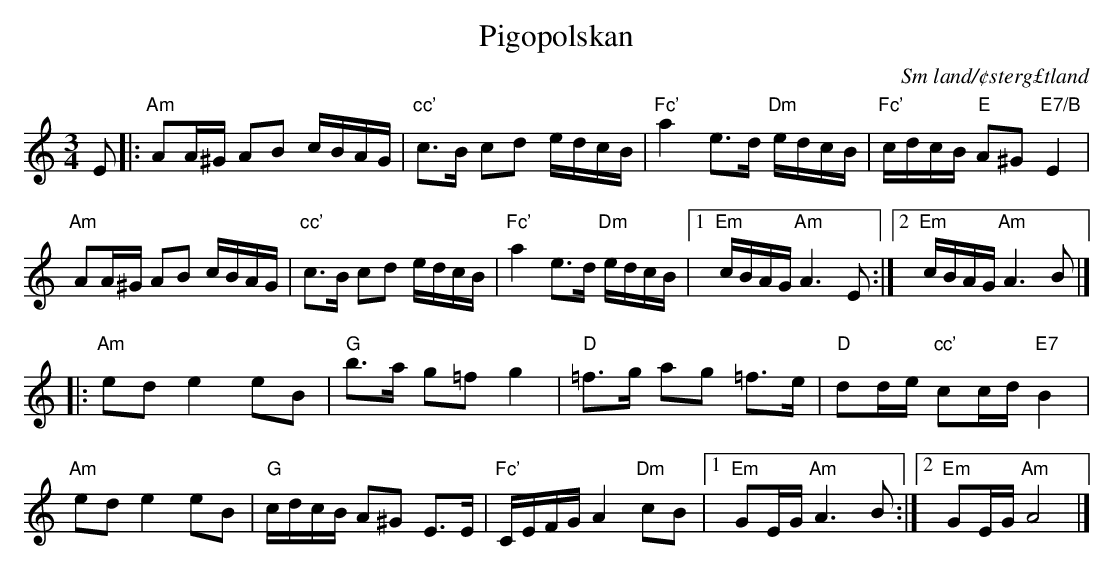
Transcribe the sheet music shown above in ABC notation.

X:1
T:Pigopolskan
O:Sm land/¢sterg£tland
M:3/4
L:1/8
K:Am
E|:"Am" AA/2^G/2 AB c/2B/2A/2G/2|"cc'" c3/2B/2 cd e/2d/2c/2B/2|"Fc'" a2 e3/2d/2 "Dm"e/2d/2c/2B/2 | "Fc'"c/2d/2c/2B/2 "E"A^G "E7/B"E2|
"Am" AA/2^G/2 AB c/2B/2A/2G/2|"cc'" c3/2B/2 cd e/2d/2c/2B/2|"Fc'" a2 e3/2d/2 "Dm"e/2d/2c/2B/2|[1 "Em" c/2B/2A/2G/2 "Am" A3 E:|[2 "Em" c/2B/2A/2G/2 "Am" A3 B|]
|:"Am" ed e2 eB|"G" b3/2a/2 g=f g2|"D" =f3/2g/2 ag =f3/2e/2|"D" dd/2e/2 "cc'" cc/2d/2 "E7" B2|
"Am" ed e2 eB|"G" c/2d/2c/2B/2 A^G E3/2E/2|"Fc'" C/2E/2F/2G/2 A2 "Dm"cB|[1 "Em" GE/2G/2 "Am" A3 B:|[2 "Em" GE/2G/2 "Am" A4|]
